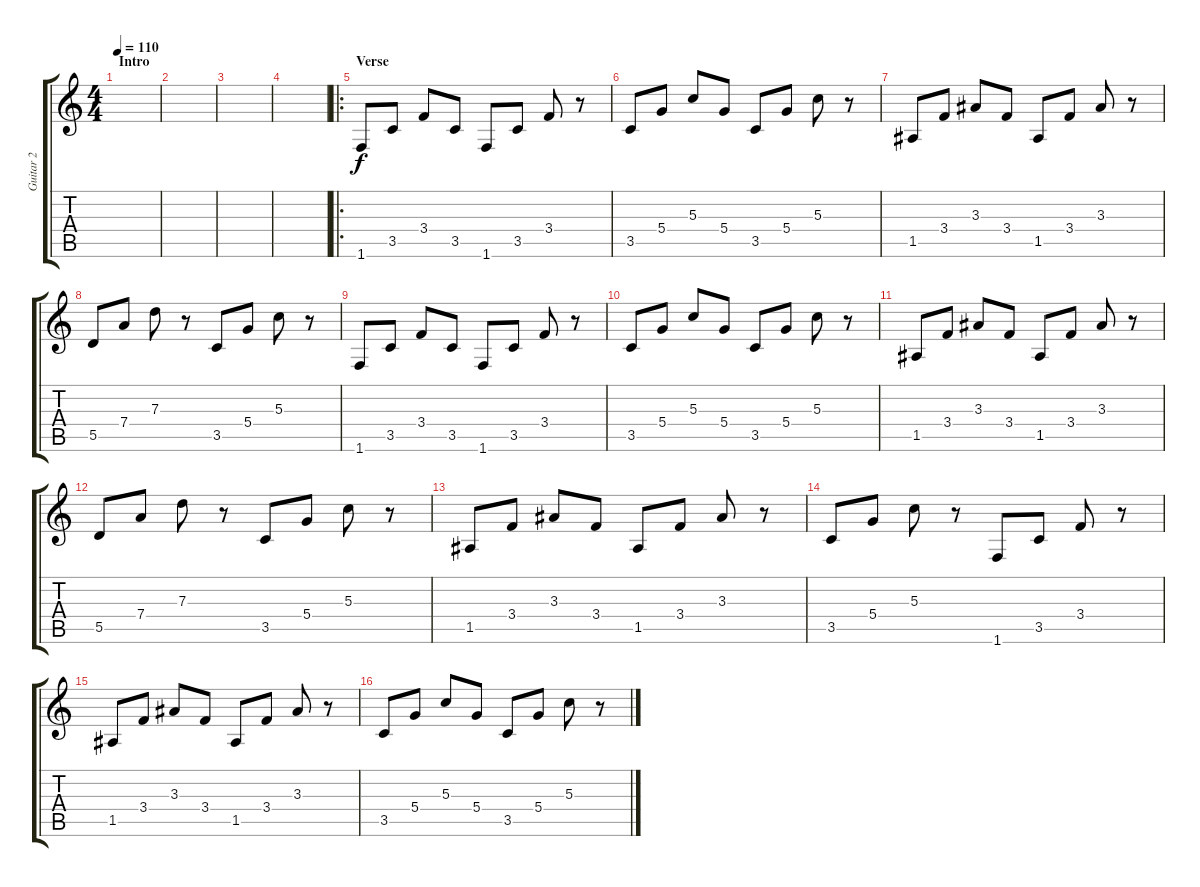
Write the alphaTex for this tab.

\track ("Guitar 2" "Guitar 2") {instrument acousticguitarsteel}
\staff {score tabs}
\tuning (E4 B3 G3 D3 A2 E2) {hide}
\ts (4 4)
\section ("" "Intro")
\tempo 110
\clef g2
\ks c
|
|
|
|
\ro
\section ("" "Verse")
1.6.8 3.5.8 3.4.8 3.5.8 1.6.8 3.5.8 3.4.8 r.8 |
3.5.8 5.4.8 5.3.8 5.4.8 3.5.8 5.4.8 5.3.8 r.8 |
1.5.8 3.4.8 3.3.8 3.4.8 1.5.8 3.4.8 3.3.8 r.8 |
5.5.8 7.4.8 7.3.8 r.8 3.5.8 5.4.8 5.3.8 r.8 |
1.6.8 3.5.8 3.4.8 3.5.8 1.6.8 3.5.8 3.4.8 r.8 |
3.5.8 5.4.8 5.3.8 5.4.8 3.5.8 5.4.8 5.3.8 r.8 |
1.5.8 3.4.8 3.3.8 3.4.8 1.5.8 3.4.8 3.3.8 r.8 |
5.5.8 7.4.8 7.3.8 r.8 3.5.8 5.4.8 5.3.8 r.8 |
1.5.8 3.4.8 3.3.8 3.4.8 1.5.8 3.4.8 3.3.8 r.8 |
3.5.8 5.4.8 5.3.8 r.8 1.6.8 3.5.8 3.4.8 r.8 |
1.5.8 3.4.8 3.3.8 3.4.8 1.5.8 3.4.8 3.3.8 r.8 |
3.5.8 5.4.8 5.3.8 5.4.8 3.5.8 5.4.8 5.3.8 r.8
